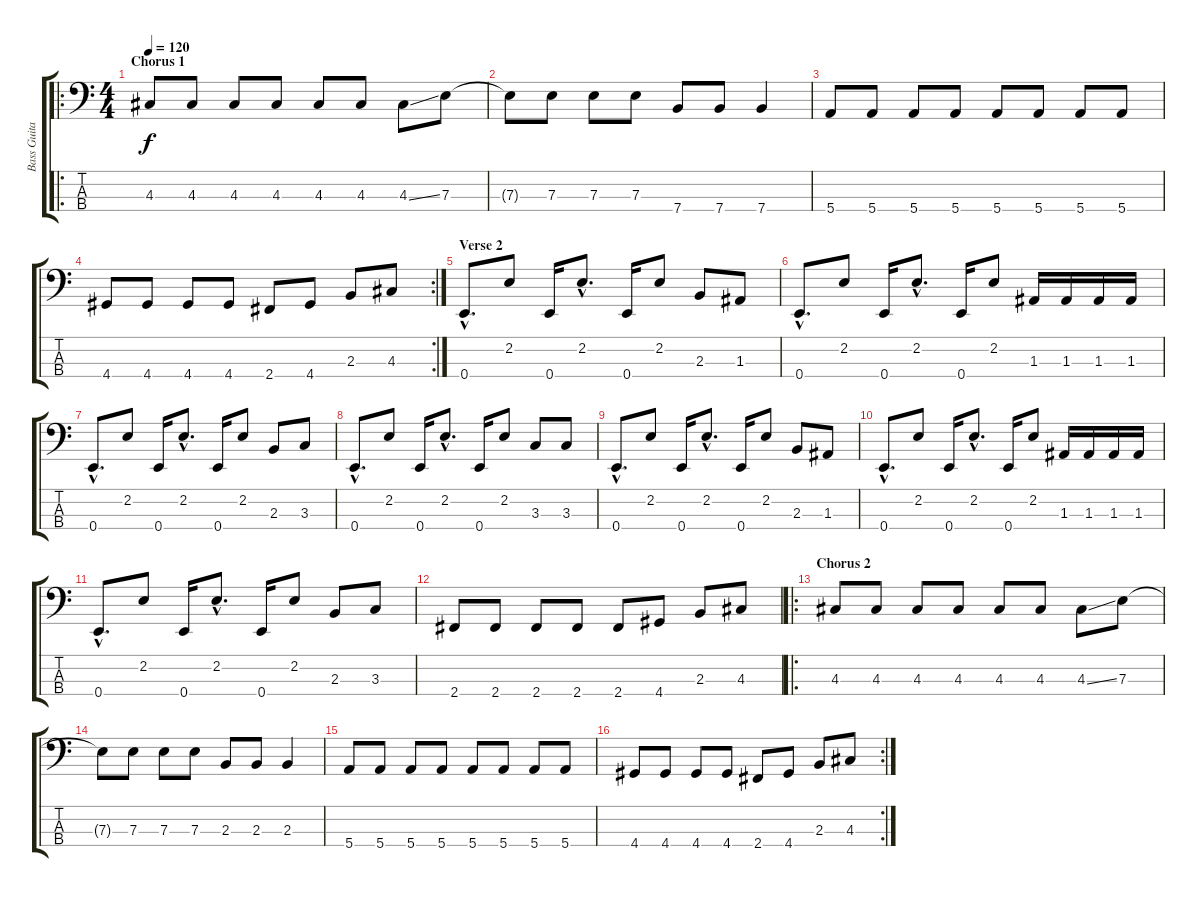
\track ("Bass Guitar" "Bass Guita") {instrument electricbasspick}
\staff {score tabs}
\tuning (G2 D2 A1 E1) {hide}
\ro
\ts (4 4)
\section ("" "Chorus 1")
\tempo 120
\clef f4
\ks c
4.3.8{dy f} 4.3.8 4.3.8 4.3.8 4.3.8 4.3.8 4.3{ss}.8 7.3.8 |
7.3{t}.8 7.3.8 7.3.8 7.3.8 7.4.8 7.4.8 7.4.4 |
5.4.8 5.4.8 5.4.8 5.4.8 5.4.8 5.4.8 5.4.8 5.4.8 |
\rc 2
4.4.8 4.4.8 4.4.8 4.4.8 2.4.8 4.4.8 2.3.8 4.3.8 |
\section ("" "Verse 2")
0.4{hac}.8{d} 2.2.8 0.4.16 2.2{hac}.8{d} 0.4.16 2.2.8 2.3.8 1.3.8 |
0.4{hac}.8{d} 2.2.8 0.4.16 2.2{hac}.8{d} 0.4.16 2.2.8 1.3.16 1.3.16 1.3.16 1.3.16 |
0.4{hac}.8{d} 2.2.8 0.4.16 2.2{hac}.8{d} 0.4.16 2.2.8 2.3.8 3.3.8 |
0.4{hac}.8{d} 2.2.8 0.4.16 2.2{hac}.8{d} 0.4.16 2.2.8 3.3.8 3.3.8 |
0.4{hac}.8{d} 2.2.8 0.4.16 2.2{hac}.8{d} 0.4.16 2.2.8 2.3.8 1.3.8 |
0.4{hac}.8{d} 2.2.8 0.4.16 2.2{hac}.8{d} 0.4.16 2.2.8 1.3.16 1.3.16 1.3.16 1.3.16 |
0.4{hac}.8{d} 2.2.8 0.4.16 2.2{hac}.8{d} 0.4.16 2.2.8 2.3.8 3.3.8 |
2.4.8 2.4.8 2.4.8 2.4.8 2.4.8 4.4.8 2.3.8 4.3.8 |
\ro
\section ("" "Chorus 2")
4.3.8 4.3.8 4.3.8 4.3.8 4.3.8 4.3.8 4.3{ss}.8 7.3.8 |
7.3{t}.8 7.3.8 7.3.8 7.3.8 2.3.8 2.3.8 2.3.4 |
5.4.8 5.4.8 5.4.8 5.4.8 5.4.8 5.4.8 5.4.8 5.4.8 |
\rc 2
4.4.8 4.4.8 4.4.8 4.4.8 2.4.8 4.4.8 2.3.8 4.3.8
